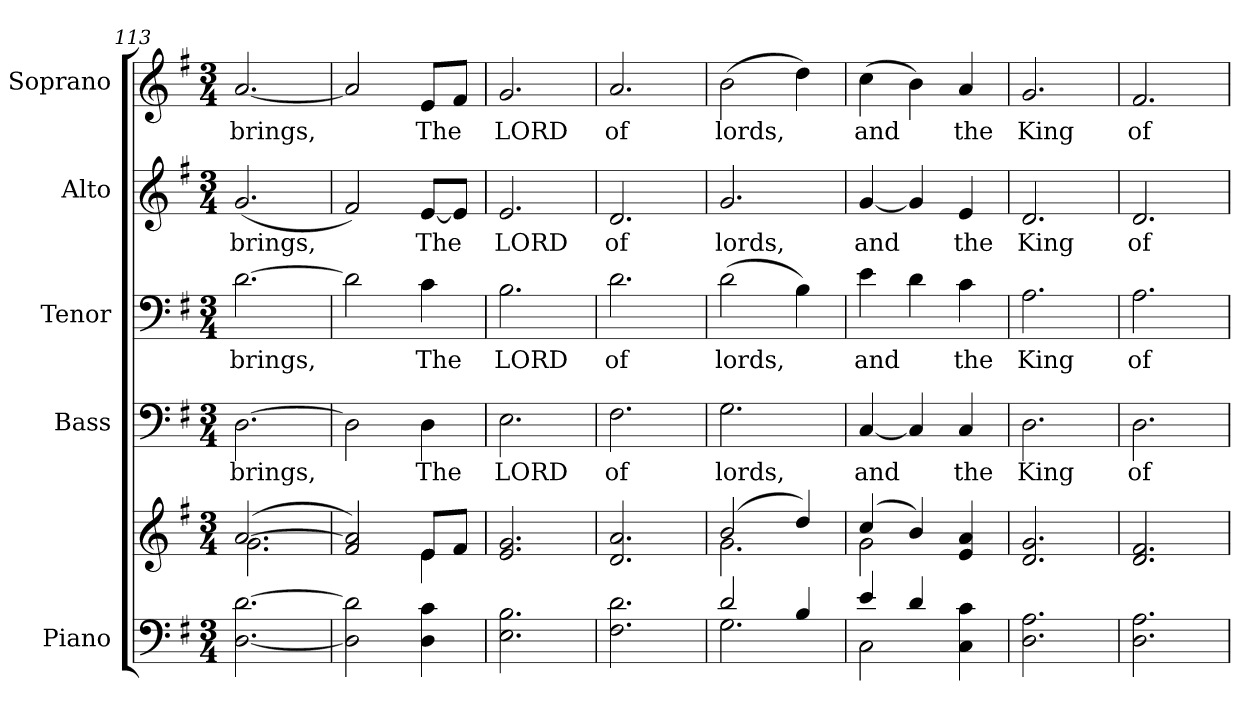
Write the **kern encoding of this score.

**kern	**kern	**kern	**text	**kern	**text	**kern	**text	**kern	**text
*part5	*part5	*part4	*part4	*part3	*part3	*part2	*part2	*part1	*part1
*staff6	*staff5	*staff4	*staff4	*staff3	*staff3	*staff2	*staff2	*staff1	*staff1
*I"Piano	*	*I"Bass	*	*I"Tenor	*	*I"Alto	*	*I"Soprano	*
*I'Pno.	*	*I'B.	*	*I'T.	*	*I'A.	*	*I'S.	*
!!LO:PB:g=z
*clefF4	*clefG2	*clefF4	*	*clefF4	*	*clefG2	*	*clefG2	*
*k[f#]	*k[f#]	*k[f#]	*	*k[f#]	*	*k[f#]	*	*k[f#]	*
*G:	*G:	*G:	*	*G:	*	*G:	*	*G:	*
*M3/4	*M3/4	*M3/4	*	*M3/4	*	*M3/4	*	*M3/4	*
=113	=113	=113	=113	=113	=113	=113	=113	=113	=113
*	*^	*	*	*	*	*	*	*	*
!	!	!	!	!LO:LY:b:color=#000000	!	!	!	!	!	!
!	!	!	!	!	!	!LO:LY:b:color=#000000	!	!	!	!
!	!	!	!	!	!	!	!	!LO:LY:b:color=#000000	!	!
!	!	!	!	!	!	!	!	!	!	!LO:LY:b:color=#000000
[<2.Di\ [>2.di	([>2.ai/	2.gi\	[>2.Di\	brings,	[>2.di\	brings,	(2.gi/	brings,	[<2.ai/	brings,
=114	=114	=114	=114	=114	=114	=114	=114	=114	=114	=114
2Di\] 2di]	2f#i/ 2ai])	2ryy	2Di\]	.	2di\]	.	2f#i/)	.	2ai/]	.
!	!	!	!	!LO:LY:b:color=#000000	!	!	!	!	!	!
!	!	!	!	!	!	!LO:LY:b:color=#000000	!	!	!	!
!	!	!	!	!	!	!	!	!LO:LY:b:color=#000000	!	!
!	!	!	!	!	!	!	!	!	!	!LO:LY:b:color=#000000
4Di\ 4ci	8ei/L	4ei\	4Di\	The	4ci\	The	[<8ei/L	The	8ei/L	The
.	8f#i/J	.	.	.	.	.	8ei/J]	.	8f#i/J	.
*	*v	*v	*	*	*	*	*	*	*	*
=115	=115	=115	=115	=115	=115	=115	=115	=115	=115
!	!	!	!LO:LY:b:color=#000000	!	!	!	!	!	!
!	!	!	!	!	!LO:LY:b:color=#000000	!	!	!	!
!	!	!	!	!	!	!	!LO:LY:b:color=#000000	!	!
!	!	!	!	!	!	!	!	!	!LO:LY:b:color=#000000
2.Ei\ 2.Bi	2.ei/ 2.gi	2.Ei\	LORD	2.Bi\	LORD	2.ei/	LORD	2.gi/	LORD
!!LO:PB:g=z
=116	=116	=116	=116	=116	=116	=116	=116	=116	=116
!	!	!	!LO:LY:b:color=#000000	!	!	!	!	!	!
!	!	!	!	!	!LO:LY:b:color=#000000	!	!	!	!
!	!	!	!	!	!	!	!LO:LY:b:color=#000000	!	!
!	!	!	!	!	!	!	!	!	!LO:LY:b:color=#000000
2.F#i\ 2.di	2.di/ 2.ai	2.F#i\	of	2.di\	of	2.di/	of	2.ai/	of
=117	=117	=117	=117	=117	=117	=117	=117	=117	=117
*^	*^	*	*	*	*	*	*	*	*
!	!	!	!	!	!LO:LY:b:color=#000000	!	!	!	!	!	!
!	!	!	!	!	!	!	!LO:LY:b:color=#000000	!	!	!	!
!	!	!	!	!	!	!	!	!	!LO:LY:b:color=#000000	!	!
!	!	!	!	!	!	!	!	!	!	!	!LO:LY:b:color=#000000
2di/	2.Gi\	(2bi/	2.gi\	2.Gi\	lords,	(2di\	lords,	2.gi/	lords,	(2bi\	lords,
4Bi/	.	4ddi/)	.	.	.	4Bi\)	.	.	.	4ddi\)	.
=118	=118	=118	=118	=118	=118	=118	=118	=118	=118	=118	=118
!	!	!	!	!	!LO:LY:b:color=#000000	!	!	!	!	!	!
!	!	!	!	!	!	!	!LO:LY:b:color=#000000	!	!	!	!
!	!	!	!	!	!	!	!	!	!LO:LY:b:color=#000000	!	!
!	!	!	!	!	!	!	!	!	!	!	!LO:LY:b:color=#000000
4ei/	2Ci\	(4cci/	2gi\	[<4Ci/	and	4ei\	and	[<4gi/	and	(4cci\	and
4di/	.	4bi/)	.	4Ci/]	.	4di\	.	4gi/]	.	4bi\)	.
!	!	!	!	!	!LO:LY:b:color=#000000	!	!	!	!	!	!
!	!	!	!	!	!	!	!LO:LY:b:color=#000000	!	!	!	!
!	!	!	!	!	!	!	!	!	!LO:LY:b:color=#000000	!	!
!	!	!	!	!	!	!	!	!	!	!	!LO:LY:b:color=#000000
4Ci\ 4ci	4ryy	4ei/ 4ai	4ryy	4Ci/	the	4ci\	the	4ei/	the	4ai/	the
*v	*v	*	*	*	*	*	*	*	*	*	*
*	*v	*v	*	*	*	*	*	*	*	*
!!LO:PB:g=z
=119	=119	=119	=119	=119	=119	=119	=119	=119	=119
*^	*^	*	*	*	*	*	*	*	*
!	!	!	!	!	!LO:LY:b:color=#000000	!	!	!	!	!	!
*v	*v	*	*	*	*	*	*	*	*	*	*
*	*v	*v	*	*	*	*	*	*	*	*
*^	*^	*	*	*	*	*	*	*	*
!	!	!	!	!	!	!	!LO:LY:b:color=#000000	!	!	!	!
*v	*v	*	*	*	*	*	*	*	*	*	*
*	*v	*v	*	*	*	*	*	*	*	*
*^	*^	*	*	*	*	*	*	*	*
!	!	!	!	!	!	!	!	!	!LO:LY:b:color=#000000	!	!
*v	*v	*	*	*	*	*	*	*	*	*	*
*	*v	*v	*	*	*	*	*	*	*	*
*^	*^	*	*	*	*	*	*	*	*
!	!	!	!	!	!	!	!	!	!	!	!LO:LY:b:color=#000000
*v	*v	*	*	*	*	*	*	*	*	*	*
*	*v	*v	*	*	*	*	*	*	*	*
2.Di\ 2.Ai	2.di/ 2.gi	2.Di\	King	2.Ai\	King	2.di/	King	2.gi/	King
=120	=120	=120	=120	=120	=120	=120	=120	=120	=120
!	!	!	!LO:LY:b:color=#000000	!	!	!	!	!	!
!	!	!	!	!	!LO:LY:b:color=#000000	!	!	!	!
!	!	!	!	!	!	!	!LO:LY:b:color=#000000	!	!
!	!	!	!	!	!	!	!	!	!LO:LY:b:color=#000000
2.Di\ 2.Ai	2.di/ 2.f#i	2.Di\	of	2.Ai\	of	2.di/	of	2.f#i/	of
=	=	=	=	=	=	=	=	=	=
*-	*-	*-	*-	*-	*-	*-	*-	*-	*-
